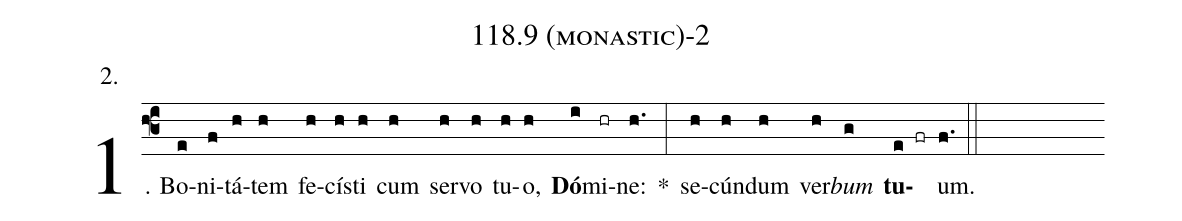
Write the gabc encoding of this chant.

name: 118.9 (monastic)-2;
annotation: 2.;
%%
(f3)1. Bo(e)ni(f)tá(h)tem(h) fe(h)cís(h)ti(h) cum(h) ser(h)vo(h) tu(h)o,(h) <b>Dó</b>(i)mi(hr)ne:(h.) *(:) se(h)cún(h)dum(h) ver(h)<i>bum</i>(g) <b>tu</b>(e fr)um.(f.) (::)
